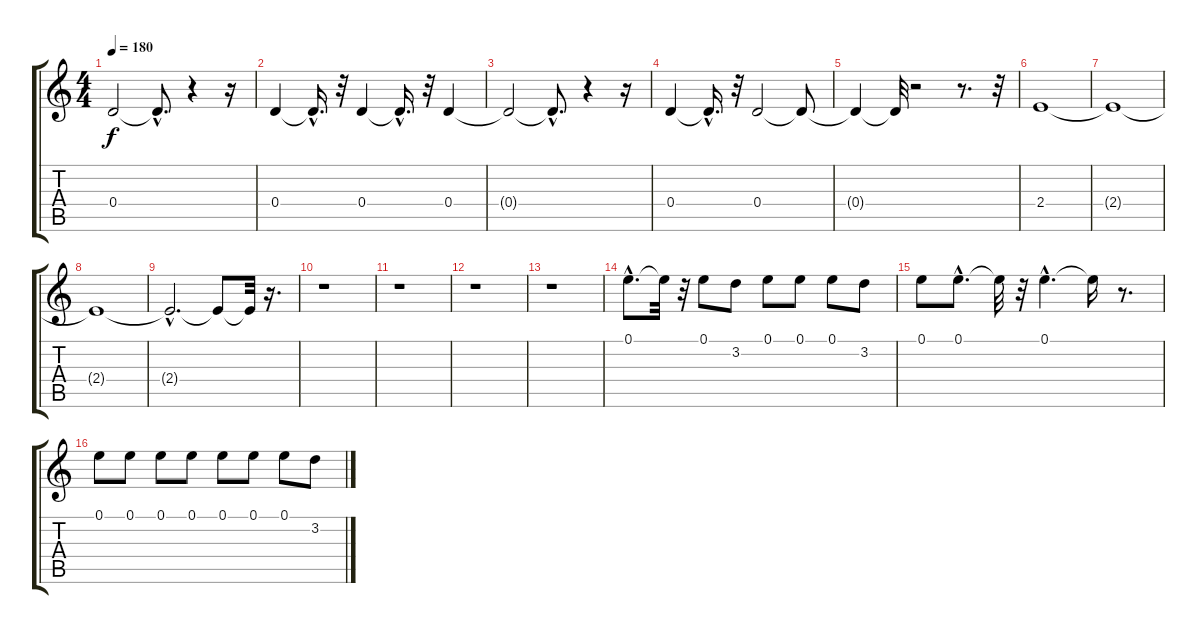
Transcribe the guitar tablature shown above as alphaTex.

\track "" {instrument electricbasspick}
\staff {score tabs}
\tuning (E4 B3 G3 D3 A2 E2) {hide}
\ts (4 4)
\tempo 180
\clef g2
\ks c
0.4{t}.2{dy f} 0.4{hac t}.8{d} r.4 r.16 |
0.4.4 0.4{hac t}.16{d} r.32 0.4.4 0.4{hac t}.16{d} r.32 0.4.4 |
0.4{t}.2 0.4{hac t}.8{d} r.4 r.16 |
0.4.4 0.4{hac t}.16{d} r.32 0.4.2 0.4{t}.8 |
0.4{t}.4 0.4{t}.32 r.2 r.8{d} r.32 |
2.4.1 |
2.4{t}.1 |
2.4{t}.1 |
2.4{hac t}.2{d} 2.4{t}.8 2.4{t}.32 r.16{d} |
r.1 |
r.1 |
r.1 |
r.1 |
0.1{hac}.8{d volume 16} 0.1{t}.32 r.32 0.1.8{volume 16} 3.2.8{volume 16} 0.1.8{volume 16} 0.1.8{volume 16} 0.1.8{volume 16} 3.2.8{volume 16} |
0.1.8{volume 16} 0.1{hac}.8{d volume 16} 0.1{t}.32 r.32 0.1{hac}.4{d volume 16} 0.1{t}.16 r.8{d} |
0.1.8{volume 16} 0.1.8{volume 16} 0.1.8{volume 16} 0.1.8{volume 16} 0.1.8{volume 16} 0.1.8{volume 16} 0.1.8{volume 16} 3.2.8{volume 16}
